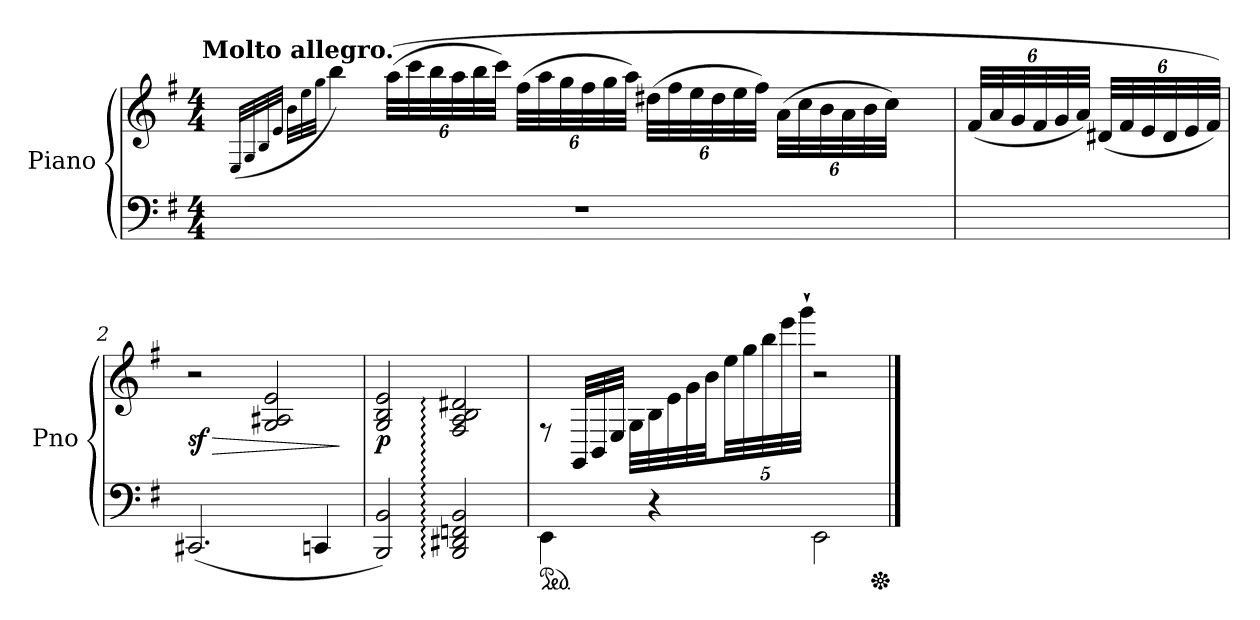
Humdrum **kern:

**kern	**kern	**dynam
*part1	*part1	*part1
*staff2	*staff1	*staff1/2
*I"Piano	*	*
*I'Pno	*	*
*clefF4	*clefG2	*
*k[f#]	*k[f#]	*
*e:	*e:	*
!!LO:TX:omd:t=Molto allegro.
*M4/4	*M4/4	*
*MM80	*MM80	*
=1	=1	=1
.	(>32qE/LLL	.
.	32qG/	.
.	32qB/	.
.	32qe/JJJ	.
.	32qb\LLL	.
.	32qee\	.
.	32qgg\JJJ	.
!	!	!LO:DY:b=2
1r	4bb)	f sf
.	((>48aaLLL	.
.	48ccc	.
.	48bb	.
.	48aa	.
.	48bb	.
.	48cccJJJ)	.
.	(48ff#LLL	.
.	48aa	.
.	48gg	.
.	48ff#	.
.	48gg	.
.	48aaJJJ)	.
.	(48dd#XLLL	.
.	48ff#	.
.	48ee	.
.	48dd#	.
.	48ee	.
.	48ff#JJJ)	.
.	(48aLLL	.
.	48cc	.
.	48b	.
.	48a	.
.	48b	.
.	48ccJJJ)	.
.	4ryy	.
=	=	=
4ryy	(48f#LLL	.
.	48a	.
.	48g	.
.	48f#	.
.	48g	.
.	48aJJJ)	.
.	(48d#XLLL	.
.	48f#	.
.	48e	.
.	48d#	.
.	48e	.
.	48f#JJJ))	.
=2	=2	=2
(2.CC#X	2r	> sf
.	2G 2A#X 2e	.
4CCn	.	.
.	.	]
=3	=3	=3
2BBB 2BB)	2G 2B 2e	p
2BBB:: 2DD#X:: 2FFn:: 2BB::	2F#:: 2A:: 2B:: 2d#X::	.
=4	=4	=4
*ped	*	*
4EE\	8rF	.
.	32GG/LLL	.
.	32BB/	.
.	32E/JJJ	.
.	32G\LLL	.
4r	32B\	.
.	32e\	.
.	32g\	.
.	32b\JJ	.
.	40ee\LL	.
.	40gg\	.
.	40bb\	.
.	40eee\	.
.	40ggg`\JJJ	.
2EE\	2r	.
*Xped	*	*
==	==	==
*-	*-	*-
